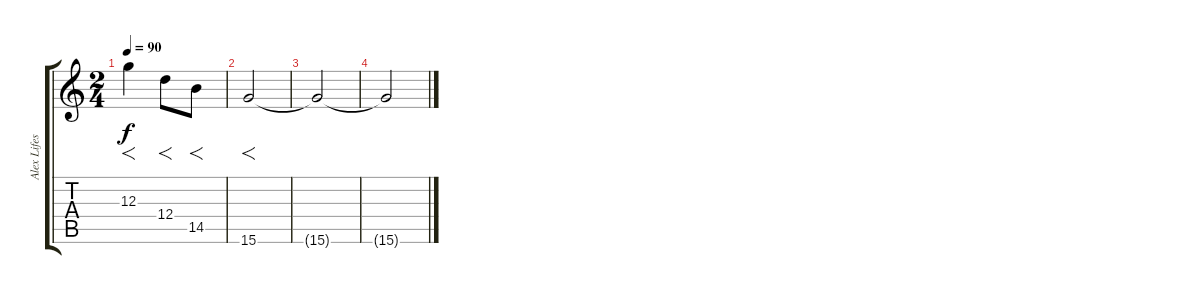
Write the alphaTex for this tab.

\track ("Alex Lifeson (electric guitar)" "Alex Lifes") {instrument electricguitarjazz}
\staff {score tabs}
\tuning (E4 B3 G3 D3 A2 E2) {hide}
\ts (2 4)
\tempo 90
\clef g2
\ks c
12.3.4{f dy f} 12.4.8{f} 14.5.8{f} |
15.6.2{f} |
15.6{t}.2 |
15.6{t}.2
